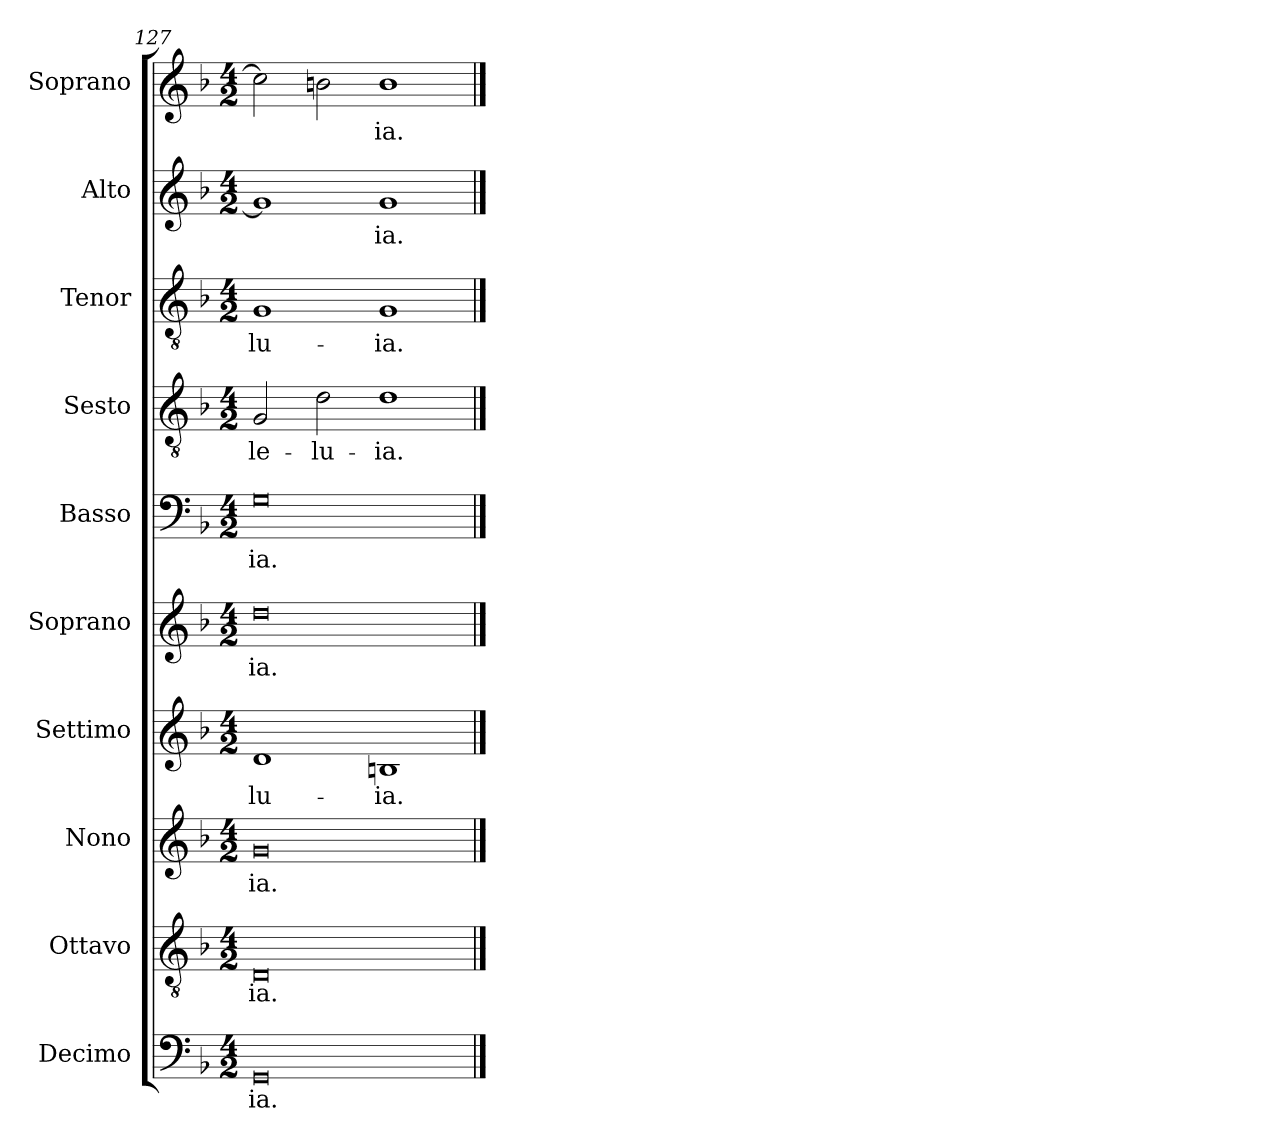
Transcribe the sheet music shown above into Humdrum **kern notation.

**kern	**text	**kern	**text	**kern	**text	**kern	**text	**kern	**text	**kern	**text	**kern	**text	**kern	**text	**kern	**text	**kern	**text
*part10	*part10	*part9	*part9	*part8	*part8	*part7	*part7	*part6	*part6	*part5	*part5	*part4	*part4	*part3	*part3	*part2	*part2	*part1	*part1
*staff10	*staff10	*staff9	*staff9	*staff8	*staff8	*staff7	*staff7	*staff6	*staff6	*staff5	*staff5	*staff4	*staff4	*staff3	*staff3	*staff2	*staff2	*staff1	*staff1
*I"Decimo	*	*I"Ottavo	*	*I"Nono	*	*I"Settimo	*	*I"Soprano	*	*I"Basso	*	*I"Sesto	*	*I"Tenor	*	*I"Alto	*	*I"Soprano	*
*I'Dc.	*	*I'Ot.	*	*I'N.	*	*I'St.	*	*I'S.	*	*I'B.	*	*I'Ss.	*	*I'T.	*	*I'A.	*	*I'S.	*
*clefF4	*	*clefGv2	*	*clefG2	*	*clefG2	*	*clefG2	*	*clefF4	*	*clefGv2	*	*clefGv2	*	*clefG2	*	*clefG2	*
*	*	*ITrd7c12	*	*	*	*	*	*	*	*	*	*ITrd7c12	*	*ITrd7c12	*	*	*	*	*
*k[b-]	*	*k[b-]	*	*k[b-]	*	*k[b-]	*	*k[b-]	*	*k[b-]	*	*k[b-]	*	*k[b-]	*	*k[b-]	*	*k[b-]	*
*F:	*	*F:	*	*F:	*	*F:	*	*F:	*	*F:	*	*F:	*	*F:	*	*F:	*	*F:	*
*M4/2	*	*M4/2	*	*M4/2	*	*M4/2	*	*M4/2	*	*M4/2	*	*M4/2	*	*M4/2	*	*M4/2	*	*M4/2	*
=127	=127	=127	=127	=127	=127	=127	=127	=127	=127	=127	=127	=127	=127	=127	=127	=127	=127	=127	=127
!	!LO:LY:b:color=#000000	!	!	!	!	!	!	!	!	!	!	!	!	!	!	!	!	!	!
!	!	!	!LO:LY:b:color=#000000	!	!	!	!	!	!	!	!	!	!	!	!	!	!	!	!
!	!	!	!	!	!LO:LY:b:color=#000000	!	!	!	!	!	!	!	!	!	!	!	!	!	!
!	!	!	!	!	!	!	!LO:LY:b:color=#000000	!	!	!	!	!	!	!	!	!	!	!	!
!	!	!	!	!	!	!	!	!	!LO:LY:b:color=#000000	!	!	!	!	!	!	!	!	!	!
!	!	!	!	!	!	!	!	!	!	!	!LO:LY:b:color=#000000	!	!	!	!	!	!	!	!
!	!	!	!	!	!	!	!	!	!	!	!	!	!LO:LY:b:color=#000000	!	!	!	!	!	!
!	!	!	!	!	!	!	!	!	!	!	!	!	!	!	!LO:LY:b:color=#000000	!	!	!	!
0GGi	-ia.	0DDi	-ia.	0gi	-ia.	1di	-lu-	0ddi	-ia.	0Gi	-ia.	2GGi/	-le-	1GGi	-lu-	1gi]	.	2cci\]	.
!	!	!	!	!	!	!	!	!	!	!	!	!	!LO:LY:b:color=#000000	!	!	!	!	!	!
.	.	.	.	.	.	.	.	.	.	.	.	2Di\	-lu-	.	.	.	.	2bni\	.
!	!	!	!	!	!	!	!LO:LY:b:color=#000000	!	!	!	!	!	!	!	!	!	!	!	!
!	!	!	!	!	!	!	!	!	!	!	!	!	!LO:LY:b:color=#000000	!	!	!	!	!	!
!	!	!	!	!	!	!	!	!	!	!	!	!	!	!	!LO:LY:b:color=#000000	!	!	!	!
!	!	!	!	!	!	!	!	!	!	!	!	!	!	!	!	!	!LO:LY:b:color=#000000	!	!
!	!	!	!	!	!	!	!	!	!	!	!	!	!	!	!	!	!	!	!LO:LY:b:color=#000000
.	.	.	.	.	.	1Bni	-ia.	.	.	.	.	1Di	-ia.	1GGi	-ia.	1gi	-ia.	1bi	-ia.
==	==	==	==	==	==	==	==	==	==	==	==	==	==	==	==	==	==	==	==
*-	*-	*-	*-	*-	*-	*-	*-	*-	*-	*-	*-	*-	*-	*-	*-	*-	*-	*-	*-
